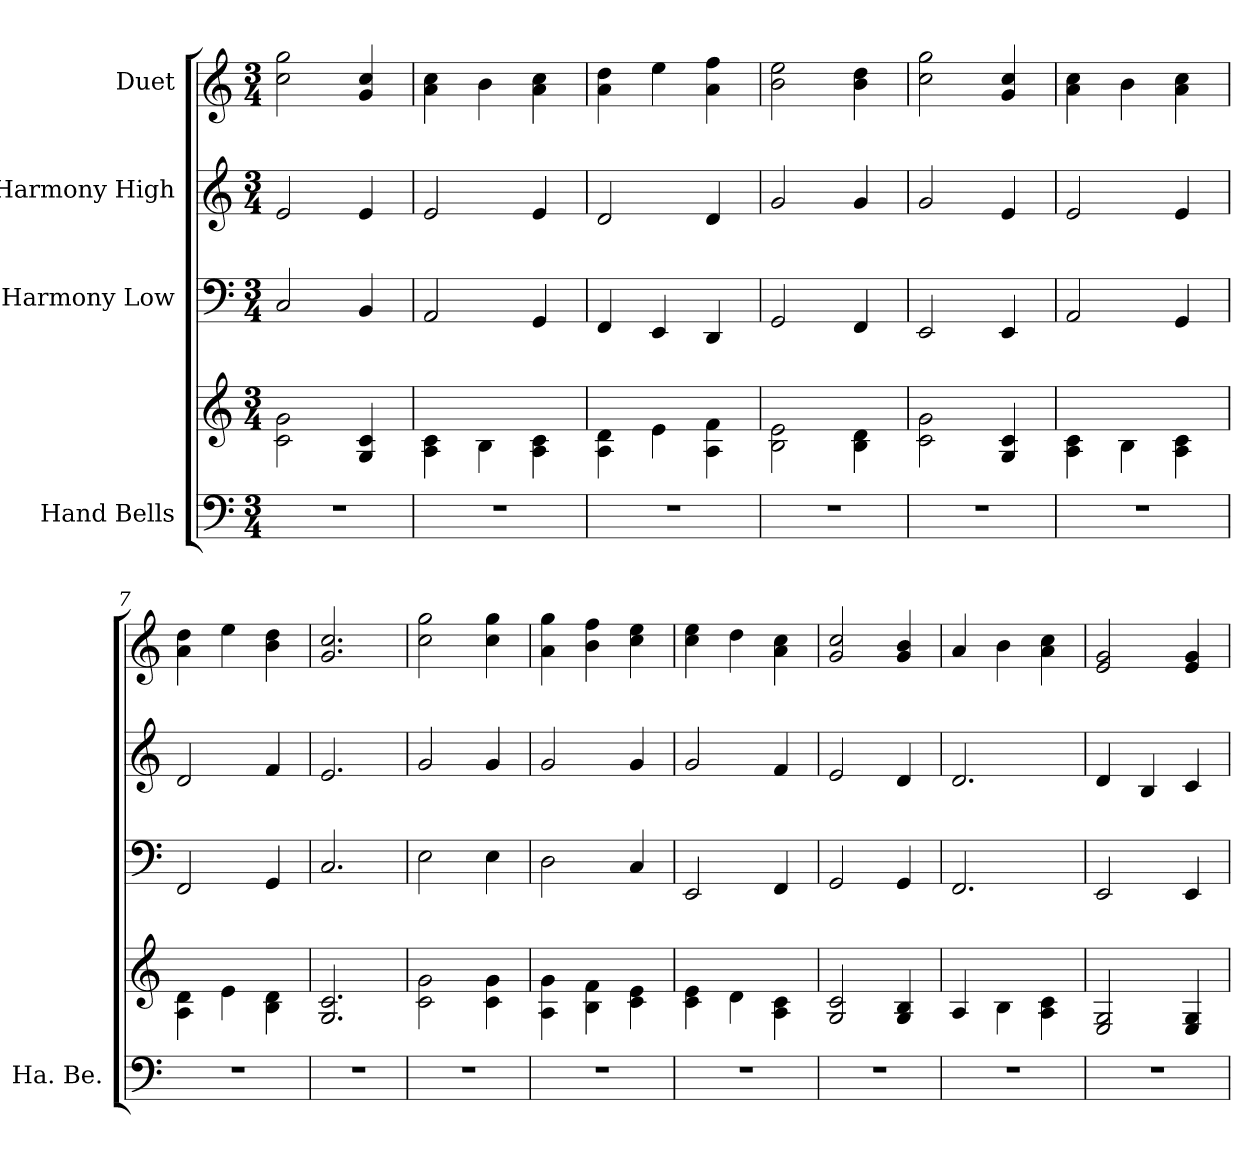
**kern	**kern	**kern	**kern	**kern
*part4	*part4	*part3	*part2	*part1
*staff5	*staff4	*staff3	*staff2	*staff1
*I"Hand Bells	*	*I"Harmony Low	*I"Harmony High	*I"Duet
*I'Ha. Be.	*	*	*	*
*clefF4	*clefG2	*clefF4	*clefG2	*clefG2
*ITrd-7c-12	*ITrd-7c-12	*	*	*
*k[]	*k[]	*k[]	*k[]	*k[]
*M3/4	*M3/4	*M3/4	*M3/4	*M3/4
*MM120	*MM120	*MM120	*MM120	*MM120
=1	=1	=1	=1	=1
2.r	2cc\ 2gg\	2C/	2e/	2cc\ 2gg\
.	4g/ 4cc/	4BB/	4e/	4g/ 4cc/
=2	=2	=2	=2	=2
2.r	4a\ 4cc\	2AA/	2e/	4a\ 4cc\
.	4b\	.	.	4b\
.	4a\ 4cc\	4GG/	4e/	4a\ 4cc\
=3	=3	=3	=3	=3
2.r	4a\ 4dd\	4FF/	2d/	4a\ 4dd\
.	4ee\	4EE/	.	4ee\
.	4a\ 4ff\	4DD/	4d/	4a\ 4ff\
=4	=4	=4	=4	=4
2.r	2b\ 2ee\	2GG/	2g/	2b\ 2ee\
.	4b\ 4dd\	4FF/	4g/	4b\ 4dd\
=5	=5	=5	=5	=5
2.r	2cc\ 2gg\	2EE/	2g/	2cc\ 2gg\
.	4g/ 4cc/	4EE/	4e/	4g/ 4cc/
=6	=6	=6	=6	=6
2.r	4a\ 4cc\	2AA/	2e/	4a\ 4cc\
.	4b\	.	.	4b\
.	4a\ 4cc\	4GG/	4e/	4a\ 4cc\
=7	=7	=7	=7	=7
2.r	4a\ 4dd\	2FF/	2d/	4a\ 4dd\
.	4ee\	.	.	4ee\
.	4b\ 4dd\	4GG/	4f/	4b\ 4dd\
=8	=8	=8	=8	=8
2.r	2.g/ 2.cc/	2.C/	2.e/	2.g/ 2.cc/
=9	=9	=9	=9	=9
2.r	2cc\ 2gg\	2E\	2g/	2cc\ 2gg\
.	4cc\ 4gg\	4E\	4g/	4cc\ 4gg\
=10	=10	=10	=10	=10
2.r	4a\ 4gg\	2D\	2g/	4a\ 4gg\
.	4b\ 4ff\	.	.	4b\ 4ff\
.	4cc\ 4ee\	4C/	4g/	4cc\ 4ee\
=11	=11	=11	=11	=11
2.r	4cc\ 4ee\	2EE/	2g/	4cc\ 4ee\
.	4dd\	.	.	4dd\
.	4a\ 4cc\	4FF/	4f/	4a\ 4cc\
=12	=12	=12	=12	=12
2.r	2g/ 2cc/	2GG/	2e/	2g/ 2cc/
.	4g/ 4b/	4GG/	4d/	4g/ 4b/
=13	=13	=13	=13	=13
2.r	4a/	2.FF/	2.d/	4a/
.	4b\	.	.	4b\
.	4a\ 4cc\	.	.	4a\ 4cc\
=14	=14	=14	=14	=14
2.r	2e/ 2g/	2EE/	4d/	2e/ 2g/
.	.	.	4B/	.
.	4e/ 4g/	4EE/	4c/	4e/ 4g/
=	=	=	=	=
*-	*-	*-	*-	*-
